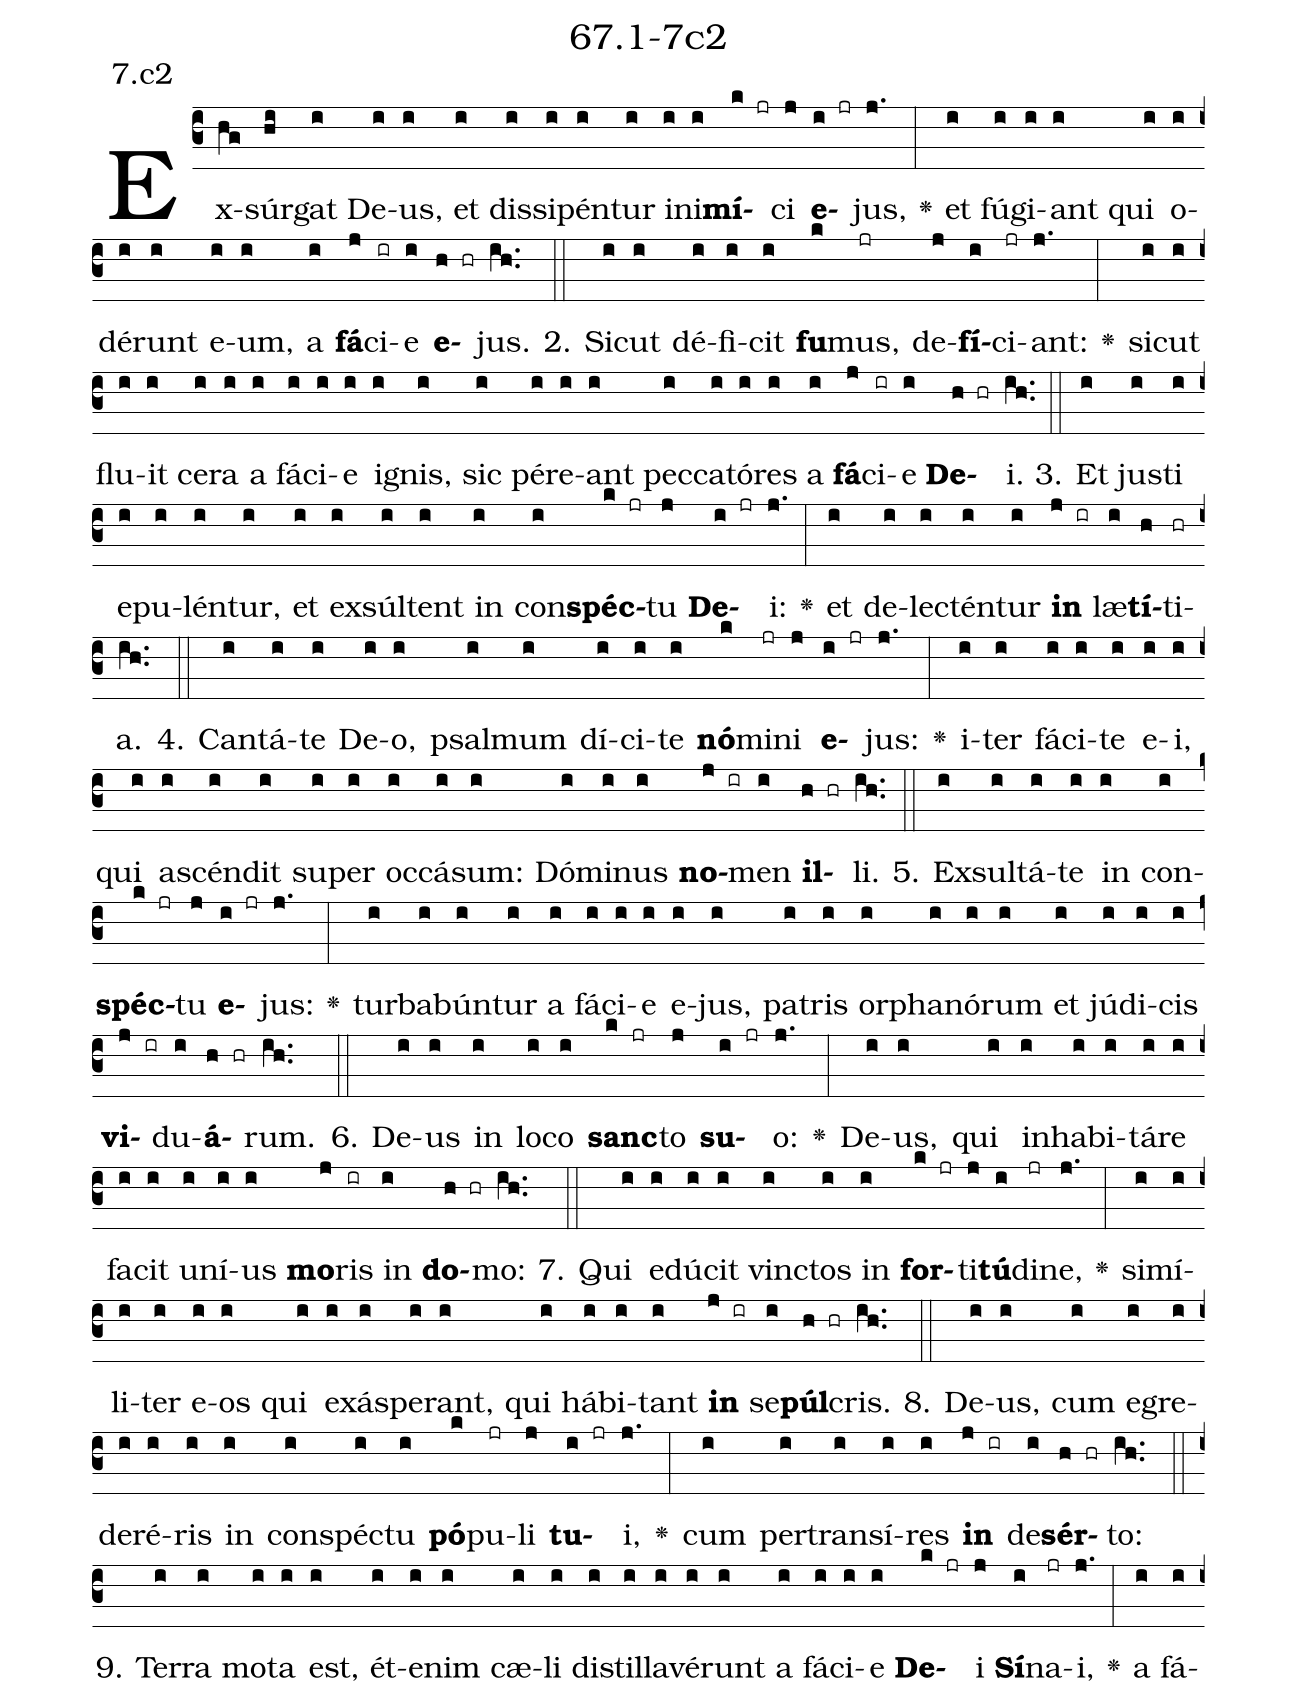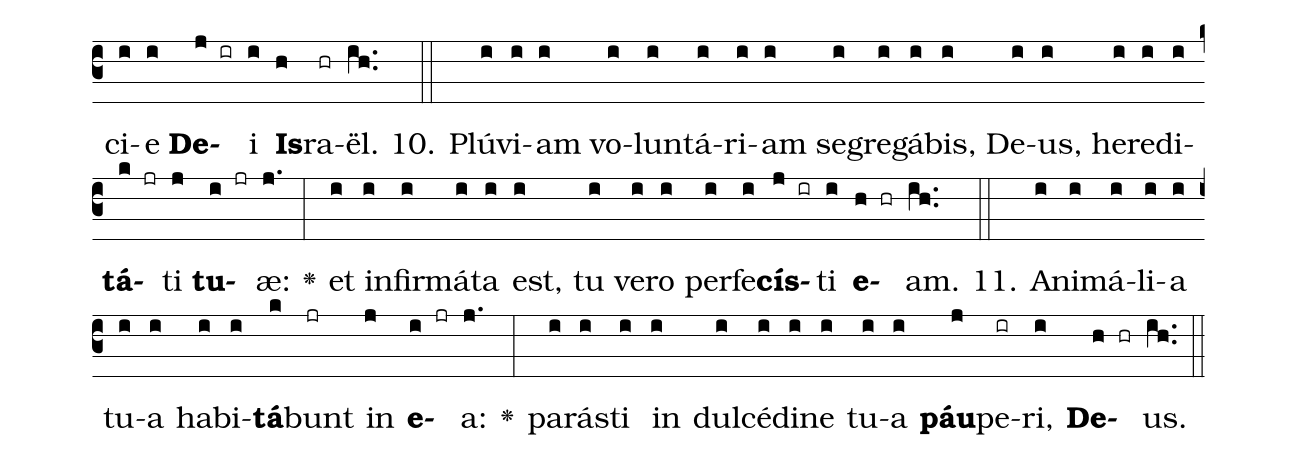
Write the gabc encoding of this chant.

name: 67.1-7c2;
annotation: 7.c2;
%%
(c3)Ex(hg)súr(hi)gat(i) De(i)us,(i) et(i) dis(i)si(i)pén(i)tur(i) in(i)i(i)<b>mí</b>(k jr)ci(j) <b>e</b>(i jr)jus,(j.) <v>\greheightstar</v>(:) et(i) fú(i)gi(i)ant(i) qui(i) o(i)dé(i)runt(i) e(i)um,(i) a(i) <b>fá</b>(j)ci(ir)e(i) <b>e</b>(h hr)jus.(ih..) (::)
2. Sic(i)ut(i) dé(i)fi(i)cit(i) <b>fu</b>(k)mus,(jr) de(j)<b>fí</b>(i)ci(jr)ant:(j.) <v>\greheightstar</v>(:) sic(i)ut(i) flu(i)it(i) ce(i)ra(i) a(i) fá(i)ci(i)e(i) i(i)gnis,(i) sic(i) pér(i)e(i)ant(i) pec(i)ca(i)tó(i)res(i) a(i) <b>fá</b>(j)ci(ir)e(i) <b>De</b>(h hr)i.(ih..) (::)
3. Et(i) jus(i)ti(i) e(i)pu(i)lén(i)tur,(i) et(i) ex(i)súl(i)tent(i) in(i) con(i)<b>spéc</b>(k jr)tu(j) <b>De</b>(i jr)i:(j.) <v>\greheightstar</v>(:) et(i) de(i)lec(i)tén(i)tur(i) <b>in</b>(j ir) læ(i)<b>tí</b>(h)ti(hr)a.(ih..) (::)
4. Can(i)tá(i)te(i) De(i)o,(i) psal(i)mum(i) dí(i)ci(i)te(i) <b>nó</b>(k)mi(jr)ni(j) <b>e</b>(i jr)jus:(j.) <v>\greheightstar</v>(:) i(i)ter(i) fá(i)ci(i)te(i) e(i)i,(i) qui(i) a(i)scén(i)dit(i) su(i)per(i) oc(i)cá(i)sum:(i) Dó(i)mi(i)nus(i) <b>no</b>(j ir)men(i) <b>il</b>(h hr)li.(ih..) (::)
5. Ex(i)sul(i)tá(i)te(i) in(i) con(i)<b>spéc</b>(k jr)tu(j) <b>e</b>(i jr)jus:(j.) <v>\greheightstar</v>(:) tur(i)ba(i)bún(i)tur(i) a(i) fá(i)ci(i)e(i) e(i)jus,(i) pa(i)tris(i) or(i)pha(i)nó(i)rum(i) et(i) jú(i)di(i)cis(i) <b>vi</b>(j ir)du(i)<b>á</b>(h hr)rum.(ih..) (::)
6. De(i)us(i) in(i) lo(i)co(i) <b>sanc</b>(k jr)to(j) <b>su</b>(i jr)o:(j.) <v>\greheightstar</v>(:) De(i)us,(i) qui(i) in(i)ha(i)bi(i)tá(i)re(i) fa(i)cit(i) u(i)ní(i)us(i) <b>mo</b>(j)ris(ir) in(i) <b>do</b>(h hr)mo:(ih..) (::)
7. Qui(i) e(i)dú(i)cit(i) vinc(i)tos(i) in(i) <b>for</b>(k jr)ti(j)<b>tú</b>(i)di(jr)ne,(j.) <v>\greheightstar</v>(:) si(i)mí(i)li(i)ter(i) e(i)os(i) qui(i) ex(i)ás(i)pe(i)rant,(i) qui(i) há(i)bi(i)tant(i) <b>in</b>(j ir) se(i)<b>púl</b>(h hr)cris.(ih..) (::)
8. De(i)us,(i) cum(i) e(i)gre(i)de(i)ré(i)ris(i) in(i) con(i)spéc(i)tu(i) <b>pó</b>(k)pu(jr)li(j) <b>tu</b>(i jr)i,(j.) <v>\greheightstar</v>(:) cum(i) per(i)trans(i)í(i)res(i) <b>in</b>(j ir) de(i)<b>sér</b>(h hr)to:(ih..) (::)
9. Ter(i)ra(i) mo(i)ta(i) est,(i) ét(i)e(i)nim(i) cæ(i)li(i) di(i)stil(i)la(i)vé(i)runt(i) a(i) fá(i)ci(i)e(i) <b>De</b>(k jr)i(j) <b>Sí</b>(i)na(jr)i,(j.) <v>\greheightstar</v>(:) a(i) fá(i)ci(i)e(i) <b>De</b>(j ir)i(i) <b>Is</b>(h)ra(hr)ël.(ih..) (::)
10. Plú(i)vi(i)am(i) vo(i)lun(i)tá(i)ri(i)am(i) se(i)gre(i)gá(i)bis,(i) De(i)us,(i) he(i)re(i)di(i)<b>tá</b>(k jr)ti(j) <b>tu</b>(i jr)æ:(j.) <v>\greheightstar</v>(:) et(i) in(i)fir(i)má(i)ta(i) est,(i) tu(i) ve(i)ro(i) per(i)fe(i)<b>cís</b>(j ir)ti(i) <b>e</b>(h hr)am.(ih..) (::)
11. A(i)ni(i)má(i)li(i)a(i) tu(i)a(i) ha(i)bi(i)<b>tá</b>(k)bunt(jr) in(j) <b>e</b>(i jr)a:(j.) <v>\greheightstar</v>(:) pa(i)rás(i)ti(i) in(i) dul(i)cé(i)di(i)ne(i) tu(i)a(i) <b>páu</b>(j)pe(ir)ri,(i) <b>De</b>(h hr)us.(ih..) (::)
